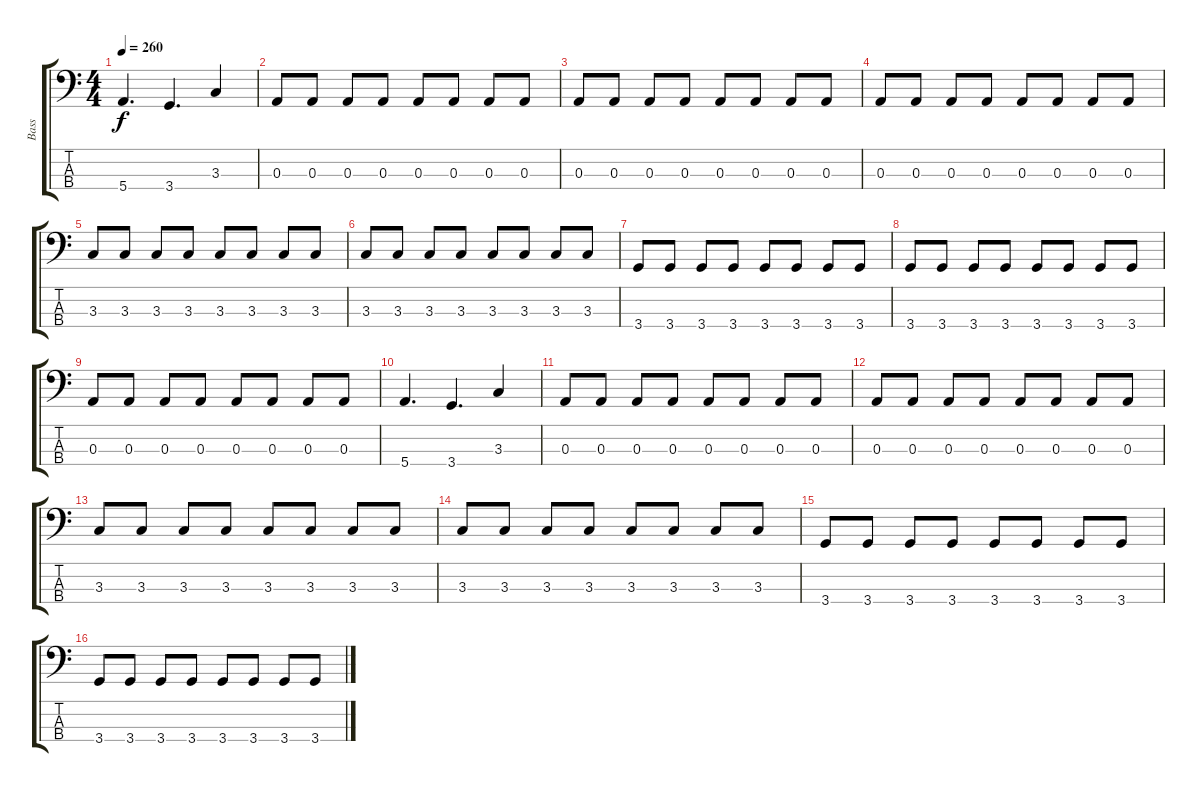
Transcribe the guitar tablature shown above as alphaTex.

\track ("Bass" "Bass") {instrument electricbasspick}
\staff {score tabs}
\tuning (G2 D2 A1 E1) {hide}
\ts (4 4)
\tempo 260
\clef f4
\ks c
5.4.4{d dy f} 3.4.4{d} 3.3.4 |
0.3.8 0.3.8 0.3.8 0.3.8 0.3.8 0.3.8 0.3.8 0.3.8 |
0.3.8 0.3.8 0.3.8 0.3.8 0.3.8 0.3.8 0.3.8 0.3.8 |
0.3.8 0.3.8 0.3.8 0.3.8 0.3.8 0.3.8 0.3.8 0.3.8 |
3.3.8 3.3.8 3.3.8 3.3.8 3.3.8 3.3.8 3.3.8 3.3.8 |
3.3.8 3.3.8 3.3.8 3.3.8 3.3.8 3.3.8 3.3.8 3.3.8 |
3.4.8 3.4.8 3.4.8 3.4.8 3.4.8 3.4.8 3.4.8 3.4.8 |
3.4.8 3.4.8 3.4.8 3.4.8 3.4.8 3.4.8 3.4.8 3.4.8 |
0.3.8 0.3.8 0.3.8 0.3.8 0.3.8 0.3.8 0.3.8 0.3.8 |
5.4.4{d} 3.4.4{d} 3.3.4 |
0.3.8 0.3.8 0.3.8 0.3.8 0.3.8 0.3.8 0.3.8 0.3.8 |
0.3.8 0.3.8 0.3.8 0.3.8 0.3.8 0.3.8 0.3.8 0.3.8 |
3.3.8 3.3.8 3.3.8 3.3.8 3.3.8 3.3.8 3.3.8 3.3.8 |
3.3.8 3.3.8 3.3.8 3.3.8 3.3.8 3.3.8 3.3.8 3.3.8 |
3.4.8 3.4.8 3.4.8 3.4.8 3.4.8 3.4.8 3.4.8 3.4.8 |
3.4.8 3.4.8 3.4.8 3.4.8 3.4.8 3.4.8 3.4.8 3.4.8
